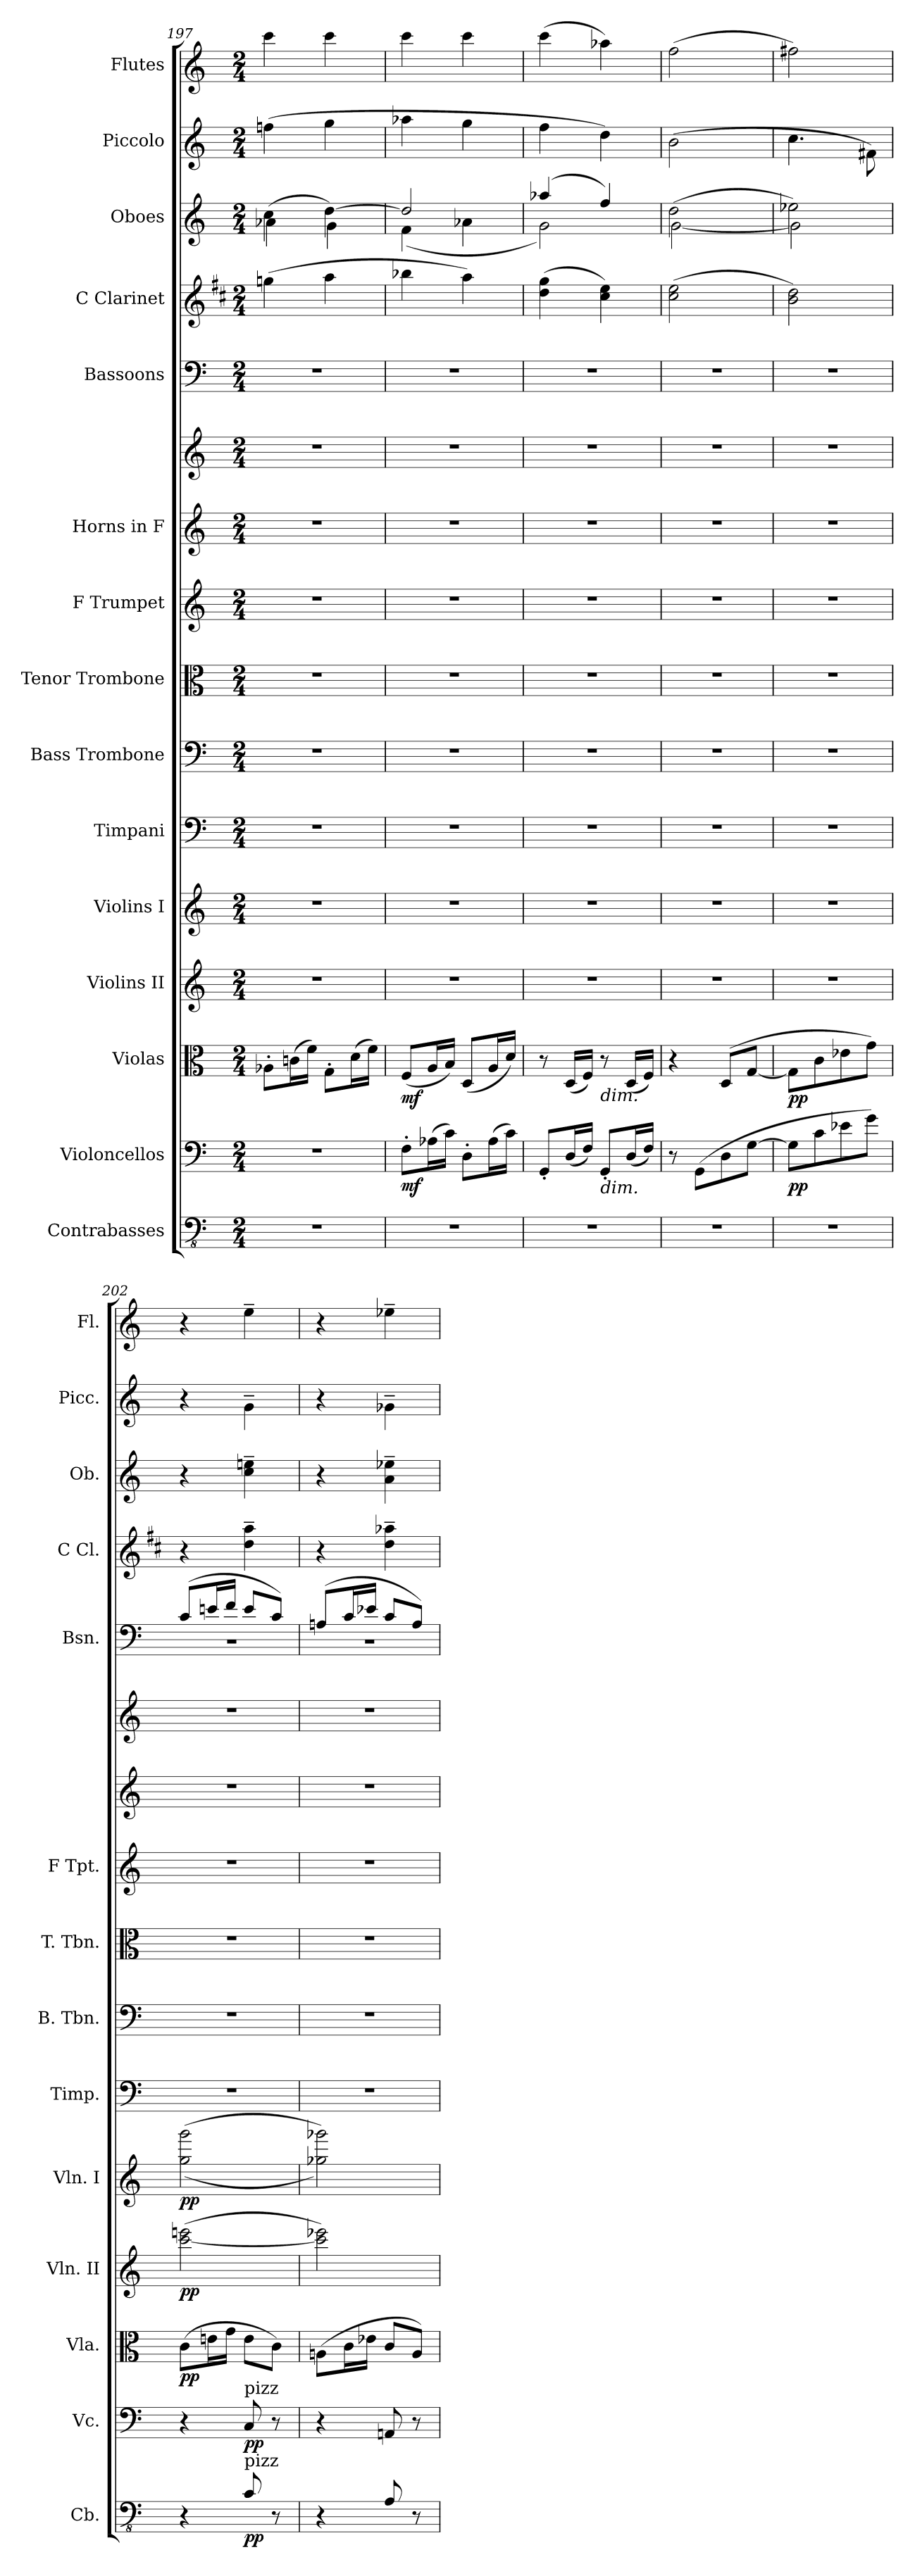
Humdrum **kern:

**kern	**dynam	**kern	**dynam	**kern	**dynam	**kern	**dynam	**kern	**dynam	**kern	**kern	**kern	**kern	**kern	**kern	**kern	**kern	**kern	**kern	**kern
*part15	*part15	*part14	*part14	*part13	*part13	*part12	*part12	*part11	*part11	*part10	*part9	*part8	*part7	*part6	*part6	*part5	*part4	*part3	*part2	*part1
*staff16	*staff16	*staff15	*staff15	*staff14	*staff14	*staff13	*staff13	*staff12	*staff12	*staff11	*staff10	*staff9	*staff8	*staff7	*staff6	*staff5	*staff4	*staff3	*staff2	*staff1
*I"Contrabasses	*	*I"Violoncellos	*	*I"Violas	*	*I"Violins II	*	*I"Violins I	*	*I"Timpani	*I"Bass Trombone	*I"Tenor Trombone	*I"F Trumpet	*I"Horns in F	*	*I"Bassoons	*I"C Clarinet	*I"Oboes	*I"Piccolo	*I"Flutes
*I'Cb.	*	*I'Vc.	*	*I'Vla.	*	*I'Vln. II	*	*I'Vln. I	*	*I'Timp.	*I'B. Tbn.	*I'T. Tbn.	*I'F Tpt.	*	*	*I'Bsn.	*I'C Cl.	*I'Ob.	*I'Picc.	*I'Fl.
!!LO:PB:g=z
*clefFv4	*	*clefF4	*	*clefC3	*	*clefG2	*	*clefG2	*	*clefF4	*clefF4	*clefC3	*clefG2	*clefG2	*clefG2	*clefF4	*clefG2	*clefG2	*clefG2	*clefG2
*ITrd7c12	*	*	*	*	*	*	*	*	*	*	*	*	*ITrd-3c-5	*ITrd4c7	*ITrd4c7	*	*ITrd1c2	*	*ITrd-7c-12	*
*k[]	*	*k[]	*	*k[]	*	*k[]	*	*k[]	*	*k[]	*k[]	*k[]	*k[b-]	*k[b-]	*k[b-]	*k[]	*k[]	*k[]	*k[]	*k[]
*M2/4	*	*M2/4	*	*M2/4	*	*M2/4	*	*M2/4	*	*M2/4	*M2/4	*M2/4	*M2/4	*M2/4	*M2/4	*M2/4	*M2/4	*M2/4	*M2/4	*M2/4
=197	=197	=197	=197	=197	=197	=197	=197	=197	=197	=197	=197	=197	=197	=197	=197	=197	=197	=197	=197	=197
*	*	*	*	*	*	*	*	*	*	*	*	*	*	*	*	*	*	*^	*	*
2r	.	2r	.	8A-X'\L	.	2r	.	2r	.	2r	2r	2r	2r	2r	2r	2r	(>4ffn\	(<4cc\	4a-X\	(>4fffn\	4ccc\
.	.	.	.	(>16cn\L	.	.	.	.	.	.	.	.	.	.	.	.	.	.	.	.	.
.	.	.	.	16f\JJ)	.	.	.	.	.	.	.	.	.	.	.	.	.	.	.	.	.
.	.	.	.	8G'\L	.	.	.	.	.	.	.	.	.	.	.	.	4gg\	[4dd\)	4g\	4ggg\	4ccc\
.	.	.	.	(>16d\L	.	.	.	.	.	.	.	.	.	.	.	.	.	.	.	.	.
.	.	.	.	16f\JJ)	.	.	.	.	.	.	.	.	.	.	.	.	.	.	.	.	.
=198	=198	=198	=198	=198	=198	=198	=198	=198	=198	=198	=198	=198	=198	=198	=198	=198	=198	=198	=198	=198	=198
!	!	!	!LO:DY:b	!	!LO:DY:b	!	!	!	!	!	!	!	!	!	!	!	!	!	!	!	!
2r	.	8F'\L	mf	(<8F/L	mf	2r	.	2r	.	2r	2r	2r	2r	2r	2r	2r	4aa-X\	2dd/]	(<4f\	4aaa-X\	4ccc\
.	.	(>16A-X\L	.	16A/L	.	.	.	.	.	.	.	.	.	.	.	.	.	.	.	.	.
.	.	16c\JJ)	.	16B/JJ)	.	.	.	.	.	.	.	.	.	.	.	.	.	.	.	.	.
.	.	8D'\L	.	(<8D/L	.	.	.	.	.	.	.	.	.	.	.	.	4gg\)	.	4a-X\	4ggg\	4ccc\
.	.	(>16A-\L	.	16A/L	.	.	.	.	.	.	.	.	.	.	.	.	.	.	.	.	.
.	.	16c\JJ)	.	16d/JJ)	.	.	.	.	.	.	.	.	.	.	.	.	.	.	.	.	.
=199	=199	=199	=199	=199	=199	=199	=199	=199	=199	=199	=199	=199	=199	=199	=199	=199	=199	=199	=199	=199	=199
2r	.	8GG'/L	.	8r	.	2r	.	2r	.	2r	2r	2r	2r	2r	2r	2r	(>4cc\ 4ff\	(>4aa-X/	2g\)	4fff\	(>4ccc\
.	.	(<16D/L	.	(<16D/LL	.	.	.	.	.	.	.	.	.	.	.	.	.	.	.	.	.
.	.	16F/JJ)	.	16F/JJ)	.	.	.	.	.	.	.	.	.	.	.	.	.	.	.	.	.
!	!	!	!	!LO:TX:b:i:t=dim.	!	!	!	!	!	!	!	!	!	!	!	!	!	!	!	!	!
!	!	!LO:TX:b:i:t=dim.	!	!	!	!	!	!	!	!	!	!	!	!	!	!	!	!	!	!	!
.	.	8GG'/L	.	8r	.	.	.	.	.	.	.	.	.	.	.	.	4b\ 4dd\)	4ff/)	.	4ddd\)	4aa-X\)
.	.	(<16D/L	.	(<16D/LL	.	.	.	.	.	.	.	.	.	.	.	.	.	.	.	.	.
.	.	16F/JJ)	.	16F/JJ)	.	.	.	.	.	.	.	.	.	.	.	.	.	.	.	.	.
=200	=200	=200	=200	=200	=200	=200	=200	=200	=200	=200	=200	=200	=200	=200	=200	=200	=200	=200	=200	=200	=200
2r	.	8r	.	4r	.	2r	.	2r	.	2r	2r	2r	2r	2r	2r	2r	(>2b\ 2dd\	(>2dd\	[2g\	(>2bb\	(>2ff\
.	.	(>8GG\L	.	.	.	.	.	.	.	.	.	.	.	.	.	.	.	.	.	.	.
.	.	8D\	.	(>8D/L	.	.	.	.	.	.	.	.	.	.	.	.	.	.	.	.	.
.	.	[8G\J	.	[8G/J	.	.	.	.	.	.	.	.	.	.	.	.	.	.	.	.	.
=201	=201	=201	=201	=201	=201	=201	=201	=201	=201	=201	=201	=201	=201	=201	=201	=201	=201	=201	=201	=201	=201
!	!	!	!LO:DY:b	!	!LO:DY:b	!	!	!	!	!	!	!	!	!	!	!	!	!	!	!	!
2r	.	8G\L]	pp	8G\L]	pp	2r	.	2r	.	2r	2r	2r	2r	2r	2r	2r	2a\ 2cc\)	2ee-X\)	2g\]	4.ccc\	2ff#X\)
.	.	8c\	.	8c\	.	.	.	.	.	.	.	.	.	.	.	.	.	.	.	.	.
.	.	8e-X\	.	8e-X\	.	.	.	.	.	.	.	.	.	.	.	.	.	.	.	.	.
.	.	8g\J)	.	8g\J)	.	.	.	.	.	.	.	.	.	.	.	.	.	.	.	8ff#X\)	.
*	*	*	*	*	*	*	*	*	*	*	*	*	*	*	*	*	*	*v	*v	*	*
=202	=202	=202	=202	=202	=202	=202	=202	=202	=202	=202	=202	=202	=202	=202	=202	=202	=202	=202	=202	=202
*	*	*	*	*	*	*	*	*	*	*	*	*	*	*	*	*^	*	*	*	*
!	!	!	!	!	!LO:DY:b	!	!LO:DY:b	!	!LO:DY:b	!	!	!	!	!	!	!	!	!	!	!	!
4r	.	4r	.	(>8c\L	pp	(>[2ccc\ 2eeen\	pp	(>(<2gg\ 2ggg\	pp	2r	2r	2r	2r	2r	2r	(>8c/L	2r	4r	4r	4r	4r
.	.	.	.	16en\L	.	.	.	.	.	.	.	.	.	.	.	16en/L	.	.	.	.	.
.	.	.	.	16g\JJ	.	.	.	.	.	.	.	.	.	.	.	16f/JJ	.	.	.	.	.
!	!	!LO:TX:a:t=pizz	!	!	!	!	!	!	!	!	!	!	!	!	!	!	!	!	!	!	!
!LO:TX:a:t=pizz	!	!	!	!	!	!	!	!	!	!	!	!	!	!	!	!	!	!	!	!	!
!	!LO:DY:b	!	!LO:DY:b	!	!	!	!	!	!	!	!	!	!	!	!	!	!	!	!	!	!
8CC/	pp	8C/	pp	8e\L	.	.	.	.	.	.	.	.	.	.	.	8e/L	.	4cc\~ 4gg\~	4cc\~ 4een\~	4gg~\	4ee~\
8r	.	8r	.	8c\J)	.	.	.	.	.	.	.	.	.	.	.	8c/J)	.	.	.	.	.
=203	=203	=203	=203	=203	=203	=203	=203	=203	=203	=203	=203	=203	=203	=203	=203	=203	=203	=203	=203	=203	=203
4r	.	4r	.	(>8An\L	.	2ccc\] 2eee-X\)	.	2gg-X\ 2ggg-X\))	.	2r	2r	2r	2r	2r	2r	(>8An/L	2r	4r	4r	4r	4r
.	.	.	.	16c\L	.	.	.	.	.	.	.	.	.	.	.	16c/L	.	.	.	.	.
.	.	.	.	16e-X\JJ	.	.	.	.	.	.	.	.	.	.	.	16e-X/JJ	.	.	.	.	.
8AAA/	.	8AAn/	.	8c/L	.	.	.	.	.	.	.	.	.	.	.	8c/L	.	4cc\~ 4gg-X\~	4a\~ 4ee-X\~	4gg-X~\	4ee-X~\
8r	.	8r	.	8A/J)	.	.	.	.	.	.	.	.	.	.	.	8A/J)	.	.	.	.	.
*	*	*	*	*	*	*	*	*	*	*	*	*	*	*	*	*v	*v	*	*	*	*
=	=	=	=	=	=	=	=	=	=	=	=	=	=	=	=	=	=	=	=	=
*-	*-	*-	*-	*-	*-	*-	*-	*-	*-	*-	*-	*-	*-	*-	*-	*-	*-	*-	*-	*-
